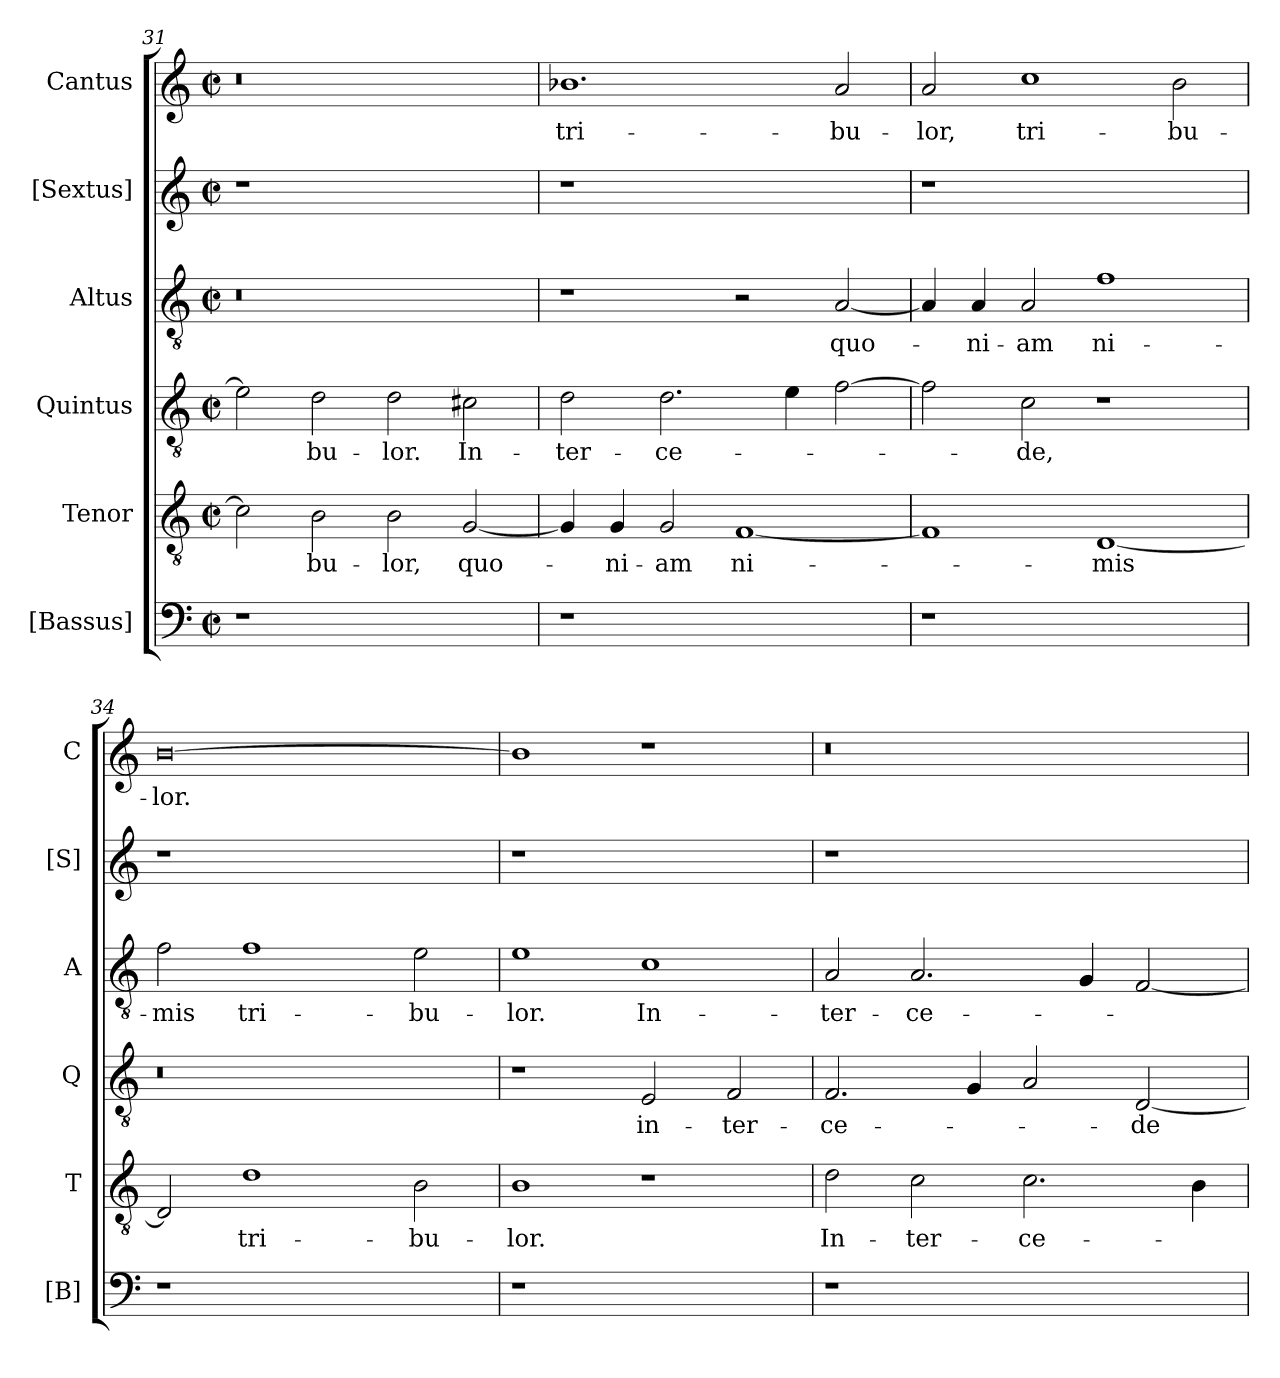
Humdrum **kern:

**kern	**kern	**text	**kern	**text	**kern	**text	**kern	**kern	**text
*part6	*part5	*part5	*part4	*part4	*part3	*part3	*part2	*part1	*part1
*staff6	*staff5	*staff5	*staff4	*staff4	*staff3	*staff3	*staff2	*staff1	*staff1
*I"[Bassus]	*I"Tenor	*	*I"Quintus	*	*I"Altus	*	*I"[Sextus]	*I"Cantus	*
*I'[B]	*I'T	*	*I'Q	*	*I'A	*	*I'[S]	*I'C	*
*clefF4	*clefGv2	*	*clefGv2	*	*clefGv2	*	*clefG2	*clefG2	*
*k[]	*k[]	*	*k[]	*	*k[]	*	*k[]	*k[]	*
*C:	*C:	*	*C:	*	*C:	*	*C:	*C:	*
*M2/2	*M2/2	*	*M2/2	*	*M2/2	*	*M2/2	*M2/2	*
*met(c|)	*met(c|)	*	*met(c|)	*	*met(c|)	*	*met(c|)	*met(c|)	*
=31	=31	=31	=31	=31	=31	=31	=31	=31	=31
!	!	!	!	!	!LO:N:vis=0	!	!	!LO:N:vis=0	!
1r	2c\]	.	2e\]	.	1r	.	1r	1r	.
.	2B\	-bu-	2d\	-bu-	.	.	.	.	.
1ryy	2B\	-lor,	2d\	-lor.	1ryy	.	1ryy	1ryy	.
.	[2G/	quo-	2c#X\	In-	.	.	.	.	.
=32	=32	=32	=32	=32	=32	=32	=32	=32	=32
1r	4G/]	.	2d\	-ter-	1r	.	1r	1.b-X\	tri-
.	4G/	-ni-	.	.	.	.	.	.	.
.	2G/	-am	2.d\	-ce-	.	.	.	.	.
1ryy	[1F/	ni-	.	.	2r	.	1ryy	.	.
.	.	.	4e\	.	.	.	.	.	.
.	.	.	[2f\	.	[2A/	quo-	.	2a/	-bu-
=33	=33	=33	=33	=33	=33	=33	=33	=33	=33
1r	1F/]	.	2f\]	.	4A/]	.	1r	2a/	-lor,
.	.	.	.	.	4A/	-ni-	.	.	.
.	.	.	2c\	-de,	2A/	-am	.	1cc\	tri-
1ryy	[1D/	-mis	1r	.	1f\	ni-	1ryy	.	.
.	.	.	.	.	.	.	.	2b\	-bu-
=34	=34	=34	=34	=34	=34	=34	=34	=34	=34
!	!	!	!LO:N:vis=0	!	!	!	!	!	!
1r	2D/]	.	1r	.	2f\	-mis	1r	[0b\	-lor.
.	1d\	tri-	.	.	1f\	tri-	.	.	.
1ryy	.	.	1ryy	.	.	.	1ryy	.	.
.	2B\	-bu-	.	.	2e\	-bu-	.	.	.
=35	=35	=35	=35	=35	=35	=35	=35	=35	=35
1r	1B\	-lor.	1r	.	1e\	-lor.	1r	1b\]	.
1ryy	1r	.	2E/	in-	1c\	In-	1ryy	1r	.
.	.	.	2F/	-ter-	.	.	.	.	.
=36	=36	=36	=36	=36	=36	=36	=36	=36	=36
!	!	!	!	!	!	!	!	!LO:N:vis=0	!
1r	2d\	In-	2.F/	-ce-	2A/	-ter-	1r	1r	.
.	2c\	-ter-	.	.	2.A/	-ce-	.	.	.
.	.	.	4G/	.	.	.	.	.	.
1ryy	2.c\	-ce-	2A/	.	.	.	1ryy	1ryy	.
.	.	.	.	.	4G/	.	.	.	.
.	.	.	[2D/	-de	[2F/	.	.	.	.
.	4B\	.	.	.	.	.	.	.	.
=	=	=	=	=	=	=	=	=	=
*-	*-	*-	*-	*-	*-	*-	*-	*-	*-
